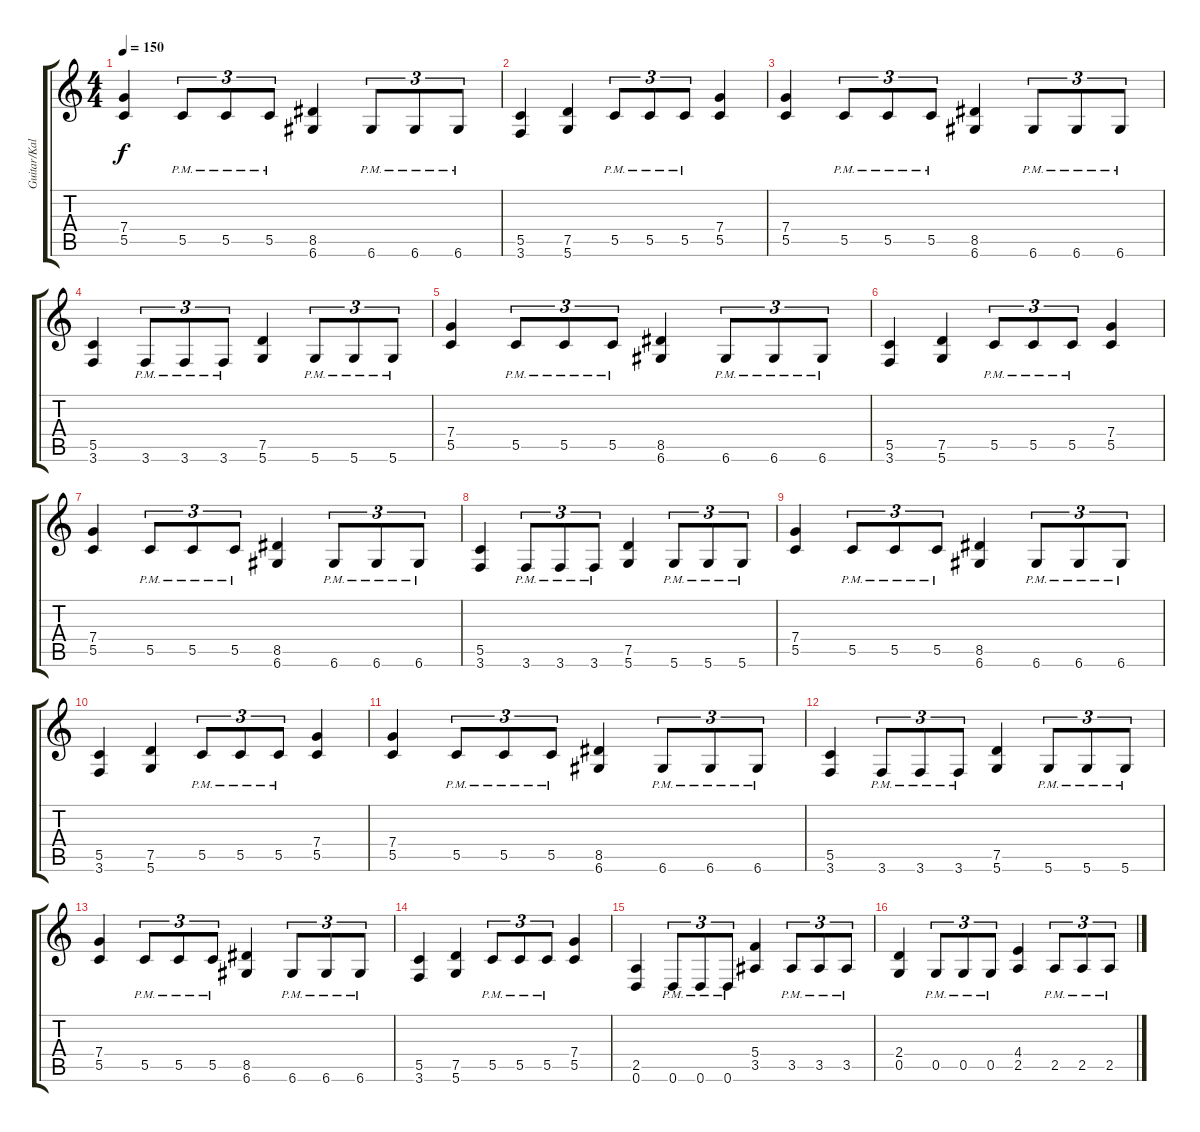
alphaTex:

\track ("Guitar/Kalle" "Guitar/Kal") {instrument distortionguitar}
\staff {score tabs}
\tuning (D4 A3 F3 C3 G2 D2) {hide}
\ts (4 4)
\tempo 150
\clef g2
\ks c
(7.4 5.5).4{dy f} 5.5{pm}.8{tu (3 2)} 5.5{pm}.8{tu (3 2)} 5.5{pm}.8{tu (3 2)} (8.5 6.6).4 6.6{pm}.8{tu (3 2)} 6.6{pm}.8{tu (3 2)} 6.6{pm}.8{tu (3 2)} |
(5.5 3.6).4 (7.5 5.6).4 5.5{pm}.8{tu (3 2)} 5.5{pm}.8{tu (3 2)} 5.5{pm}.8{tu (3 2)} (7.4 5.5).4 |
(7.4 5.5).4 5.5{pm}.8{tu (3 2)} 5.5{pm}.8{tu (3 2)} 5.5{pm}.8{tu (3 2)} (8.5 6.6).4 6.6{pm}.8{tu (3 2)} 6.6{pm}.8{tu (3 2)} 6.6{pm}.8{tu (3 2)} |
(5.5 3.6).4 3.6{pm}.8{tu (3 2)} 3.6{pm}.8{tu (3 2)} 3.6{pm}.8{tu (3 2)} (7.5 5.6).4 5.6{pm}.8{tu (3 2)} 5.6{pm}.8{tu (3 2)} 5.6{pm}.8{tu (3 2)} |
(7.4 5.5).4 5.5{pm}.8{tu (3 2)} 5.5{pm}.8{tu (3 2)} 5.5{pm}.8{tu (3 2)} (8.5 6.6).4 6.6{pm}.8{tu (3 2)} 6.6{pm}.8{tu (3 2)} 6.6{pm}.8{tu (3 2)} |
(5.5 3.6).4 (7.5 5.6).4 5.5{pm}.8{tu (3 2)} 5.5{pm}.8{tu (3 2)} 5.5{pm}.8{tu (3 2)} (7.4 5.5).4 |
(7.4 5.5).4 5.5{pm}.8{tu (3 2)} 5.5{pm}.8{tu (3 2)} 5.5{pm}.8{tu (3 2)} (8.5 6.6).4 6.6{pm}.8{tu (3 2)} 6.6{pm}.8{tu (3 2)} 6.6{pm}.8{tu (3 2)} |
(5.5 3.6).4 3.6{pm}.8{tu (3 2)} 3.6{pm}.8{tu (3 2)} 3.6{pm}.8{tu (3 2)} (7.5 5.6).4 5.6{pm}.8{tu (3 2)} 5.6{pm}.8{tu (3 2)} 5.6{pm}.8{tu (3 2)} |
(7.4 5.5).4 5.5{pm}.8{tu (3 2)} 5.5{pm}.8{tu (3 2)} 5.5{pm}.8{tu (3 2)} (8.5 6.6).4 6.6{pm}.8{tu (3 2)} 6.6{pm}.8{tu (3 2)} 6.6{pm}.8{tu (3 2)} |
(5.5 3.6).4 (7.5 5.6).4 5.5{pm}.8{tu (3 2)} 5.5{pm}.8{tu (3 2)} 5.5{pm}.8{tu (3 2)} (7.4 5.5).4 |
(7.4 5.5).4 5.5{pm}.8{tu (3 2)} 5.5{pm}.8{tu (3 2)} 5.5{pm}.8{tu (3 2)} (8.5 6.6).4 6.6{pm}.8{tu (3 2)} 6.6{pm}.8{tu (3 2)} 6.6{pm}.8{tu (3 2)} |
(5.5 3.6).4 3.6{pm}.8{tu (3 2)} 3.6{pm}.8{tu (3 2)} 3.6{pm}.8{tu (3 2)} (7.5 5.6).4 5.6{pm}.8{tu (3 2)} 5.6{pm}.8{tu (3 2)} 5.6{pm}.8{tu (3 2)} |
(7.4 5.5).4 5.5{pm}.8{tu (3 2)} 5.5{pm}.8{tu (3 2)} 5.5{pm}.8{tu (3 2)} (8.5 6.6).4 6.6{pm}.8{tu (3 2)} 6.6{pm}.8{tu (3 2)} 6.6{pm}.8{tu (3 2)} |
(5.5 3.6).4 (7.5 5.6).4 5.5{pm}.8{tu (3 2)} 5.5{pm}.8{tu (3 2)} 5.5{pm}.8{tu (3 2)} (7.4 5.5).4 |
(2.5 0.6).4 0.6{pm}.8{tu (3 2)} 0.6{pm}.8{tu (3 2)} 0.6{pm}.8{tu (3 2)} (5.4 3.5).4 3.5{pm}.8{tu (3 2)} 3.5{pm}.8{tu (3 2)} 3.5{pm}.8{tu (3 2)} |
(2.4 0.5).4 0.5{pm}.8{tu (3 2)} 0.5{pm}.8{tu (3 2)} 0.5{pm}.8{tu (3 2)} (4.4 2.5).4 2.5{pm}.8{tu (3 2)} 2.5{pm}.8{tu (3 2)} 2.5{pm}.8{tu (3 2)}
